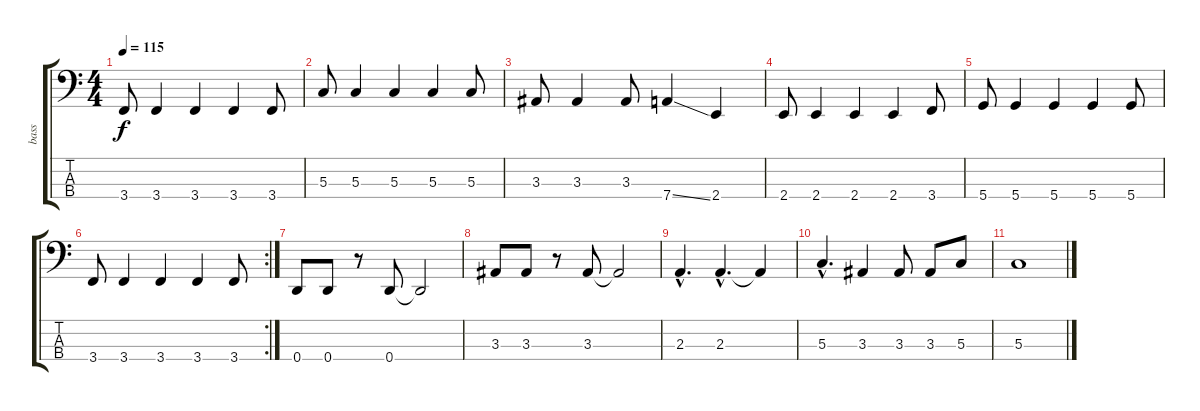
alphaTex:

\track ("bass" "bass") {instrument electricbasspick}
\staff {score tabs}
\tuning (F2 C2 G1 D1) {hide}
\ts (4 4)
\tempo 115
\clef f4
\ks c
3.4.8{dy f} 3.4.4 3.4.4 3.4.4 3.4.8 |
5.3.8 5.3.4 5.3.4 5.3.4 5.3.8 |
3.3.8 3.3.4 3.3.8 7.4{ss}.4 2.4.4 |
2.4.8 2.4.4 2.4.4 2.4.4 3.4.8 |
5.4.8 5.4.4 5.4.4 5.4.4 5.4.8 |
\rc 2
3.4.8 3.4.4 3.4.4 3.4.4 3.4.8 |
0.4.8 0.4.8 r.8 0.4.8 0.4{t}.2 |
3.3.8 3.3.8 r.8 3.3.8 3.3{t}.2 |
2.3{hac}.4{d} 2.3{hac}.4{d} 2.3{t}.4 |
5.3{hac}.4{d} 3.3.4 3.3.8 3.3.8 5.3.8 |
5.3.1
